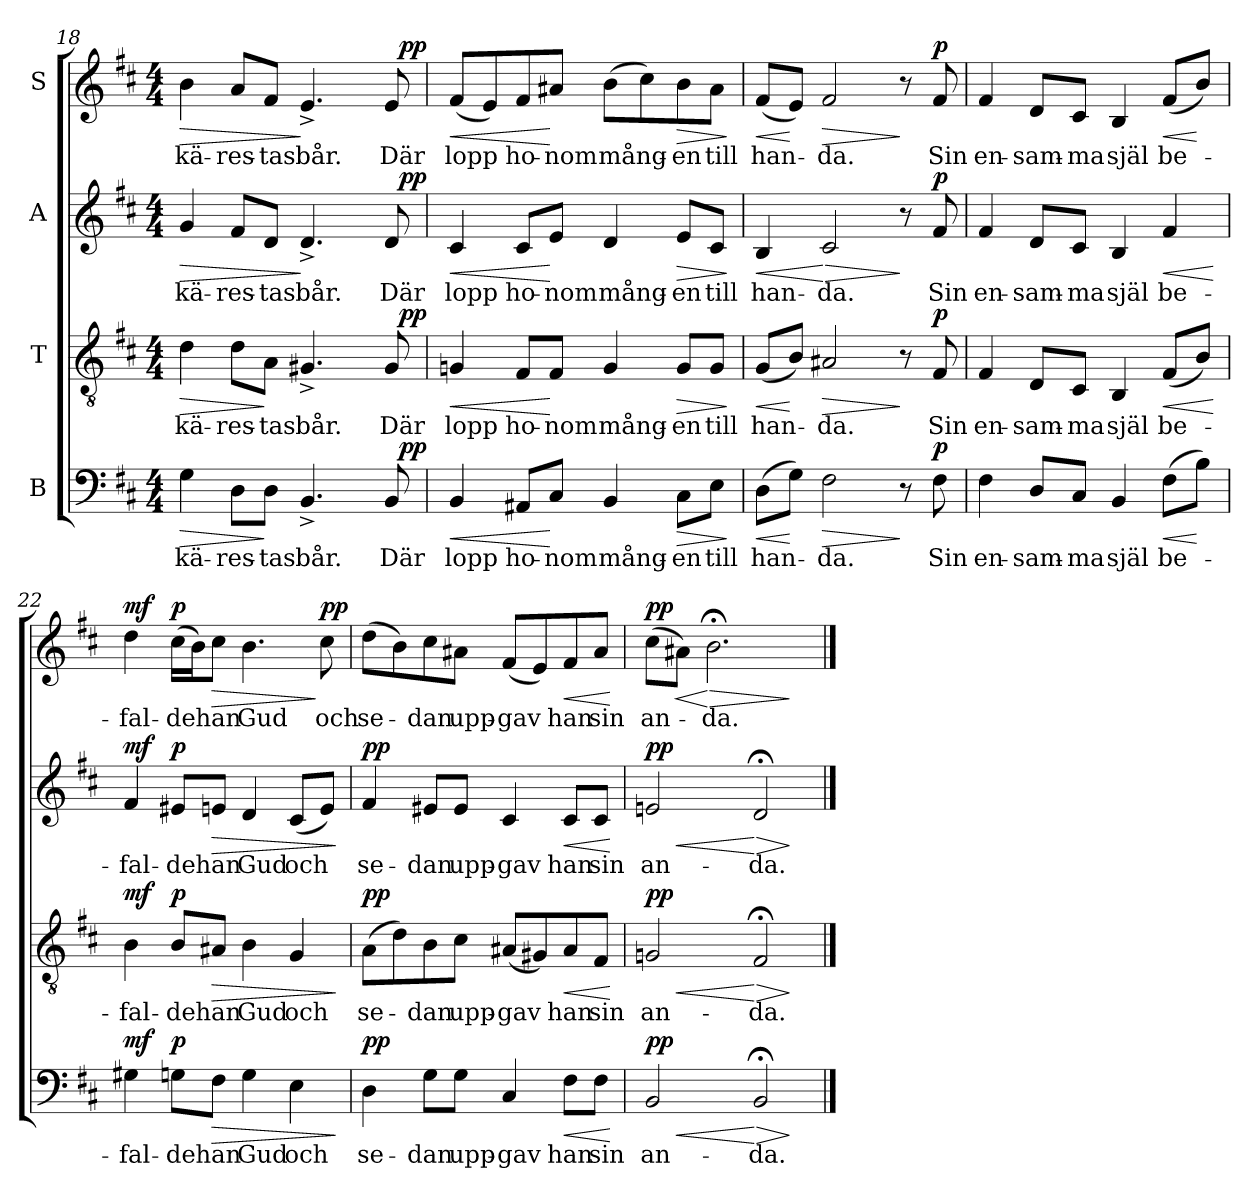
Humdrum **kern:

**kern	**text	**dynam	**kern	**text	**dynam	**kern	**text	**dynam	**kern	**text	**dynam
*part4	*part4	*part4	*part3	*part3	*part3	*part2	*part2	*part2	*part1	*part1	*part1
*staff4	*staff4	*staff4	*staff3	*staff3	*staff3	*staff2	*staff2	*staff2	*staff1	*staff1	*staff1
*I"B	*	*	*I"T	*	*	*I"A	*	*	*I"S	*	*
*clefF4	*	*	*clefGv2	*	*	*clefG2	*	*	*clefG2	*	*
*k[f#c#]	*	*	*k[f#c#]	*	*	*k[f#c#]	*	*	*k[f#c#]	*	*
*b:	*	*	*b:	*	*	*b:	*	*	*b:	*	*
*M4/4	*	*	*M4/4	*	*	*M4/4	*	*	*M4/4	*	*
=18	=18	=18	=18	=18	=18	=18	=18	=18	=18	=18	=18
!	!LO:LY:b	!LO:HP:b	!	!LO:LY:b	!LO:HP:b	!	!LO:LY:b	!LO:HP:b	!	!LO:LY:b	!LO:HP:b
*^	*	*	*^	*	*	*^	*	*	*^	*	*
4G\	2ryy	kä-	>	4d\	2ryy	kä-	>	4g/	2ryy	kä-	>	4b\	2ryy	kä-	>
!	!	!LO:LY:b	!	!	!	!LO:LY:b	!	!	!	!LO:LY:b	!	!	!	!LO:LY:b	!
8D\L	.	-res-	.	8d\L	.	-res-	.	8f#/L	.	-res-	.	8a/L	.	-res-	.
!	!	!LO:LY:b	!	!	!	!LO:LY:b	!	!	!	!LO:LY:b	!	!	!	!LO:LY:b	!
8D\J	.	-tas	]	8A\J	.	-tas	]	8d/J	.	-tas	.	8f#/J	.	-tas	.
!	!	!LO:LY:b	!	!	!	!LO:LY:b	!	!	!	!LO:LY:b	!	!	!	!LO:LY:b	!
4.BB^>/	4ryy	bår.	.	4.G#X^</	4ryy	bår.	.	4.d^>/	4ryy	bår.	]	4.e^>/	4ryy	bår.	]
.	8ryy	.	.	.	8ryy	.	.	.	8ryy	.	.	.	8ryy	.	.
!	!	!LO:LY:b	!	!	!	!LO:LY:b	!	!	!	!LO:LY:b	!	!	!	!LO:LY:b	!
8BB/	32ryy	Där	.	8G#/	32ryy	Där	.	8d/	32ryy	Där	.	8e/	32ryy	Där	.
!	!	!	!LO:DY:a	!	!	!	!LO:DY:a	!	!	!	!LO:DY:a	!	!	!	!LO:DY:a
.	16.ryy	.	pp	.	16.ryy	.	pp	.	16.ryy	.	pp	.	16.ryy	.	pp
=19	=19	=19	=19	=19	=19	=19	=19	=19	=19	=19	=19	=19	=19	=19	=19
!	!	!LO:LY:b	!LO:HP:b	!	!	!LO:LY:b	!LO:HP:b	!	!	!LO:LY:b	!LO:HP:b	!	!	!LO:LY:b	!LO:HP:b
*v	*v	*	*	*	*	*	*	*v	*v	*	*	*v	*v	*	*
*	*	*	*v	*v	*	*	*	*	*	*	*	*
4BB/	lopp	<	4Gni/	lopp	<	4c#/	lopp	<	(<8f#/L	lopp	<
.	.	.	.	.	.	.	.	.	8e/)	.	.
!	!LO:LY:b	!	!	!LO:LY:b	!	!	!LO:LY:b	!	!	!LO:LY:b	!
8AA#X/L	ho-	.	8F#/L	ho-	.	8c#/L	ho-	.	8f#/	ho-	.
!	!LO:LY:b	!	!	!LO:LY:b	!	!	!LO:LY:b	!	!	!LO:LY:b	!
8C#/J	-nom	[	8F#/J	-nom	[	8e/J	-nom	[	8a#X/J	-nom	[
!	!LO:LY:b	!	!	!LO:LY:b	!	!	!LO:LY:b	!	!	!LO:LY:b	!
4BB/	mång-	.	4G/	mång-	.	4d/	mång-	.	(>8b\L	mång-	.
.	.	.	.	.	.	.	.	.	8cc#\)	.	.
!	!LO:LY:b	!LO:HP:b	!	!LO:LY:b	!LO:HP:b	!	!LO:LY:b	!LO:HP:b	!	!LO:LY:b	!LO:HP:b
8C#\L	-en	>	8G/L	-en	>	8e/L	-en	>	8b\	-en	>
!	!LO:LY:b	!	!	!LO:LY:b	!	!	!LO:LY:b	!	!	!LO:LY:b	!
8E\J	till	.	8G/J	till	.	8c#/J	till	.	8a#\J	till	.
.	.	]	.	.	]	.	.	]	.	.	]
=20	=20	=20	=20	=20	=20	=20	=20	=20	=20	=20	=20
!	!LO:LY:b	!LO:HP:b	!	!LO:LY:b	!LO:HP:b	!	!LO:LY:b	!LO:HP:b	!	!LO:LY:b	!LO:HP:b
(>8D\L	han-	<	(<8G/L	han-	<	4B/	han-	<	(<8f#/L	han-	<
8G\J)	.	[	8B/J)	.	[	.	.	.	8e/J)	.	[
!	!LO:LY:b	!LO:HP:b	!	!LO:LY:b	!LO:HP:b	!	!LO:LY:b	!LO:HP:n=1:b	!	!LO:LY:b	!LO:HP:b
2F#\	-da.	>	2A#X/	-da.	>	2c#/	-da.	[ >	2f#/	-da.	>
8r	.	]	8r	.	]	8r	.	]	8r	.	]
!	!LO:LY:b	!LO:DY:a	!	!LO:LY:b	!LO:DY:a	!	!LO:LY:b	!LO:DY:a	!	!LO:LY:b	!LO:DY:a
8F#\	Sin	p	8F#/	Sin	p	8f#/	Sin	p	8f#/	Sin	p
!!LO:LB:g=z
=21	=21	=21	=21	=21	=21	=21	=21	=21	=21	=21	=21
!	!LO:LY:b	!	!	!LO:LY:b	!	!	!LO:LY:b	!	!	!LO:LY:b	!
4F#\	en-	.	4F#/	en-	.	4f#/	en-	.	4f#/	en-	.
!	!LO:LY:b	!	!	!LO:LY:b	!	!	!LO:LY:b	!	!	!LO:LY:b	!
8D/L	-sam-	.	8D/L	-sam-	.	8d/L	-sam-	.	8d/L	-sam-	.
!	!LO:LY:b	!	!	!LO:LY:b	!	!	!LO:LY:b	!	!	!LO:LY:b	!
8C#/J	-ma	.	8C#/J	-ma	.	8c#/J	-ma	.	8c#/J	-ma	.
!	!LO:LY:b	!	!	!LO:LY:b	!	!	!LO:LY:b	!	!	!LO:LY:b	!
4BB/	själ	.	4BB/	själ	.	4B/	själ	.	4B/	själ	.
!	!LO:LY:b	!LO:HP:b	!	!LO:LY:b	!LO:HP:b	!	!LO:LY:b	!LO:HP:b	!	!LO:LY:b	!LO:HP:b
(>8F#\L	be-	<	(<8F#/L	be-	<	4f#/	be-	<	(<8f#/L	be-	<
8B\J)	.	[	8B/J)	.	.	.	.	.	8b/J)	.	[
.	.	.	.	.	[	.	.	[	.	.	.
=22	=22	=22	=22	=22	=22	=22	=22	=22	=22	=22	=22
!	!LO:LY:b	!LO:DY:a	!	!LO:LY:b	!LO:DY:a	!	!LO:LY:b	!LO:DY:a	!	!LO:LY:b	!LO:DY:a
4G#X\	-fal-	mf	4B\	-fal-	mf	4f#/	-fal-	mf	4dd\	-fal-	mf
!	!LO:LY:b	!LO:DY:a	!	!LO:LY:b	!LO:DY:a	!	!LO:LY:b	!LO:DY:a	!	!LO:LY:b	!LO:DY:a
8Gn\L	-de	p	8B/L	-de	p	8e#X/L	-de	p	(>16cc#\LL	-de	p
.	.	.	.	.	.	.	.	.	16b\J)	.	.
!	!LO:LY:b	!LO:HP:b	!	!LO:LY:b	!LO:HP:b	!	!LO:LY:b	!LO:HP:b	!	!LO:LY:b	!LO:HP:b
8F#\J	han	>	8A#X/J	han	>	8en/J	han	>	8cc#\J	han	>
!	!LO:LY:b	!	!	!LO:LY:b	!	!	!LO:LY:b	!	!	!LO:LY:b	!
4G\	Gud	.	4B\	Gud	.	4d/	Gud	.	4.b\	Gud	.
!	!LO:LY:b	!	!	!LO:LY:b	!	!	!LO:LY:b	!	!	!	!
4E\	och	.	4G/	och	.	(<8c#/L	och	.	.	.	.
!	!	!	!	!	!	!	!	!	!	!LO:LY:b	!LO:DY:n=1:a
.	.	.	.	.	.	8e/J)	.	.	8cc#\	och	] pp
.	.	]	.	.	]	.	.	]	.	.	.
=23	=23	=23	=23	=23	=23	=23	=23	=23	=23	=23	=23
!	!LO:LY:b	!LO:DY:a	!	!LO:LY:b	!LO:DY:a	!	!LO:LY:b	!LO:DY:a	!	!LO:LY:b	!
4D\	se-	pp	(>8A\L	se-	pp	4f#/	se-	pp	(>8dd\L	se-	.
.	.	.	8d\)	.	.	.	.	.	8b\)	.	.
!	!LO:LY:b	!	!	!LO:LY:b	!	!	!LO:LY:b	!	!	!LO:LY:b	!
8G\L	-dan	.	8B\	-dan	.	8e#X/L	-dan	.	8cc#\	-dan	.
!	!LO:LY:b	!	!	!LO:LY:b	!	!	!LO:LY:b	!	!	!LO:LY:b	!
8G\J	upp-	.	8c#\J	upp-	.	8e#/J	upp-	.	8a#X\J	upp-	.
!	!LO:LY:b	!	!	!LO:LY:b	!	!	!LO:LY:b	!	!	!LO:LY:b	!
4C#/	-gav	.	(<8A#X/L	-gav	.	4c#/	-gav	.	(<8f#/L	-gav	.
.	.	.	8G#X/)	.	.	.	.	.	8e/)	.	.
!	!LO:LY:b	!LO:HP:b	!	!LO:LY:b	!LO:HP:b	!	!LO:LY:b	!LO:HP:b	!	!LO:LY:b	!LO:HP:b
8F#\L	han	<	8A#/	han	<	8c#/L	han	<	8f#/	han	<
!	!LO:LY:b	!	!	!LO:LY:b	!	!	!LO:LY:b	!	!	!LO:LY:b	!
8F#\J	sin	.	8F#/J	sin	.	8c#/J	sin	.	8a#/J	sin	.
.	.	[	.	.	[	.	.	[	.	.	[
=24	=24	=24	=24	=24	=24	=24	=24	=24	=24	=24	=24
!	!LO:LY:b	!LO:HP:b	!	!LO:LY:b	!LO:HP:b	!	!LO:LY:b	!LO:HP:b	!	!LO:LY:b	!LO:HP:b
!	!	!LO:DY:n=1:a	!	!	!LO:DY:n=1:a	!	!	!LO:DY:n=1:a	!	!	!LO:DY:n=1:a
2BB/	an-	< pp	2Gni/	an-	< pp	2eni/	an-	< pp	(>8cc#\L	an-	< pp
.	.	.	.	.	.	.	.	.	8a#X\J)	.	.
!	!	!	!	!	!	!	!	!	!	!LO:LY:b	!LO:HP:n=1:b
.	.	.	.	.	.	.	.	.	2.b;<\	-da.	[ >
!	!LO:LY:b	!LO:HP:n=1:b	!	!LO:LY:b	!LO:HP:n=1:b	!	!LO:LY:b	!LO:HP:n=1:b	!	!	!
2BB;</	-da.	[ >	2F#;</	-da.	[ >	2d;</	-da.	[ >	.	.	.
.	.	]	.	.	]	.	.	]	.	.	]
==	==	==	==	==	==	==	==	==	==	==	==
*-	*-	*-	*-	*-	*-	*-	*-	*-	*-	*-	*-
